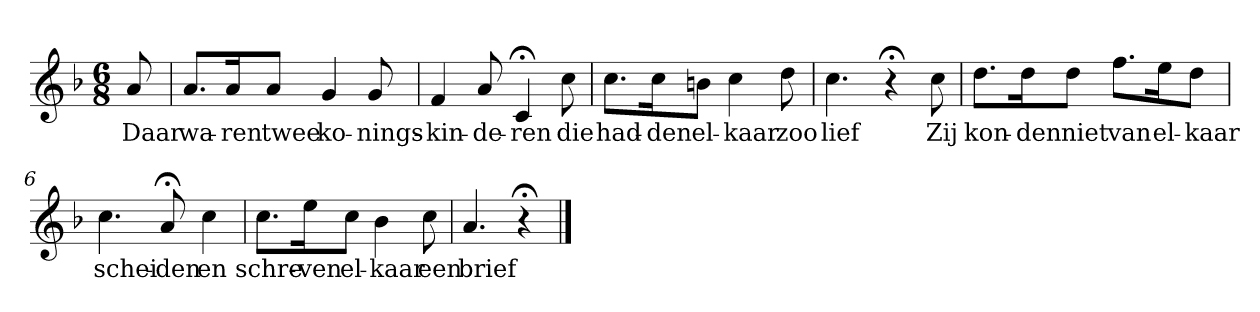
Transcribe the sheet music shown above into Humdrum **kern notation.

**kern	**text
*part1	*part1
*staff1	*staff1
*k[b-]	*
*F:	*
*M6/8	*
*MM120	*
=	=
8a	Daar
=1	=1
8.aL	wa-
16aK	-ren
8aJ	twee
4g	ko-
8g	-nings-
=2	=2
4f	-kin-
8a	-de-
4c;<	-ren
8cc	die
=3	=3
8.ccL	had-
16ccK	-den
8bnJ	el-
4cc	-kaar
8dd	zoo
=4	=4
4.cc	lief
4r;<	.
8cc	Zij
=5	=5
8.ddL	kon-
16ddK	-den
8ddJ	niet
8.ffL	van
16eeK	el-
8ddJ	-kaar
=6	=6
4.cc	schei-
8a;<	-den
4cc	en
=7	=7
8.ccL	schre-
16eeK	-ven
8ccJ	el-
4b-	-kaar
8cc	een
=8	=8
4.a	brief
4r;<	.
==	==
*-	*-
